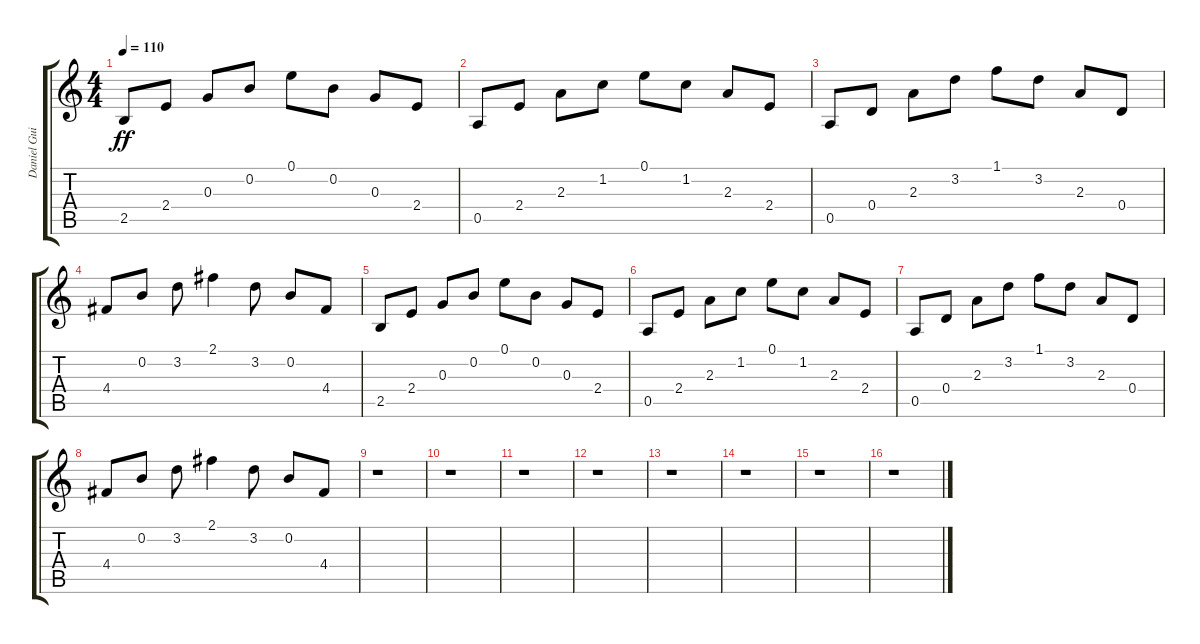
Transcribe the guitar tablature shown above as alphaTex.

\track ("Daniel Guitar" "Daniel Gui") {instrument acousticguitarsteel}
\staff {score tabs}
\tuning (E4 B3 G3 D3 A2 E2) {hide}
\ts (4 4)
\tempo 110
\clef g2
\ks c
2.5.8{dy ff} 2.4.8 0.3.8 0.2.8 0.1.8 0.2.8 0.3.8 2.4.8 |
0.5.8 2.4.8 2.3.8 1.2.8 0.1.8 1.2.8 2.3.8 2.4.8 |
0.5.8 0.4.8 2.3.8 3.2.8 1.1.8 3.2.8 2.3.8 0.4.8 |
4.4.8 0.2.8 3.2.8 2.1.4 3.2.8 0.2.8 4.4.8 |
2.5.8 2.4.8 0.3.8 0.2.8 0.1.8 0.2.8 0.3.8 2.4.8 |
0.5.8 2.4.8 2.3.8 1.2.8 0.1.8 1.2.8 2.3.8 2.4.8 |
0.5.8 0.4.8 2.3.8 3.2.8 1.1.8 3.2.8 2.3.8 0.4.8 |
4.4.8 0.2.8 3.2.8 2.1.4 3.2.8 0.2.8 4.4.8 |
r.1 |
r.1 |
r.1 |
r.1 |
r.1 |
r.1 |
r.1 |
r.1
